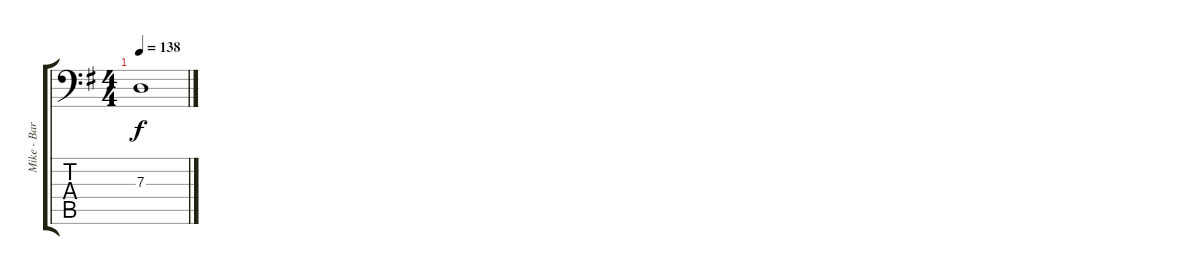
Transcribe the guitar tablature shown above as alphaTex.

\track ("Mike - Bari Sax" "Mike - Bar") {instrument baritonesax}
\staff {score tabs}
\tuning (E3 B2 G2 D2 A1 E1) {hide}
\ts (4 4)
\tempo 138
\clef f4
\ks g
7.3{t}.1{dy f}
